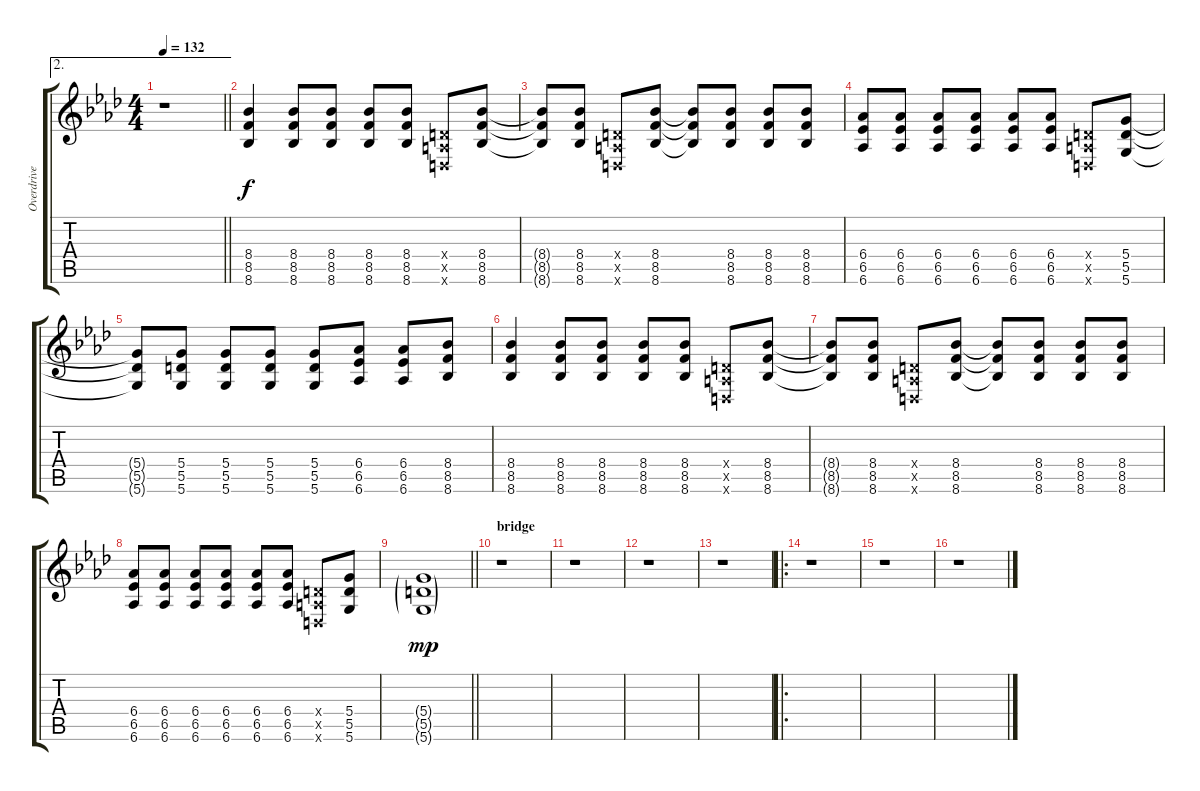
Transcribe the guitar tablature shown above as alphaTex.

\track ("Overdrive Guitar 2" "Overdrive ") {instrument overdrivenguitar}
\staff {score tabs}
\tuning (E4 B3 G3 D3 A2 D2) {hide}
\ae 2
\ts (4 4)
\tempo 132
\clef g2
\barLineRight lightlight
\ks ab
r.1{dy f} |
(8.4 8.5 8.6).4 (8.4 8.5 8.6).8 (8.4 8.5 8.6).8 (8.4 8.5 8.6).8 (8.4 8.5 8.6).8 (0.4{x} 0.5{x} 0.6{x}).8 (8.4 8.5 8.6).8 |
(8.4{t} 8.5{t} 8.6{t}).8 (8.4 8.5 8.6).8 (0.4{x} 0.5{x} 0.6{x}).8 (8.4 8.5 8.6).8 (8.4{t} 8.5{t} 8.6{t}).8 (8.4 8.5 8.6).8 (8.4 8.5 8.6).8 (8.4 8.5 8.6).8 |
(6.4 6.5 6.6).8 (6.4 6.5 6.6).8 (6.4 6.5 6.6).8 (6.4 6.5 6.6).8 (6.4 6.5 6.6).8 (6.4 6.5 6.6).8 (0.4{x} 0.5{x} 0.6{x}).8 (5.4 5.5 5.6).8 |
(5.4{t} 5.5{t} 5.6{t}).8 (5.4 5.5 5.6).8 (5.4 5.5 5.6).8 (5.4 5.5 5.6).8 (5.4 5.5 5.6).8 (6.4 6.5 6.6).8 (6.4 6.5 6.6).8 (8.4 8.5 8.6).8 |
(8.4 8.5 8.6).4 (8.4 8.5 8.6).8 (8.4 8.5 8.6).8 (8.4 8.5 8.6).8 (8.4 8.5 8.6).8 (0.4{x} 0.5{x} 0.6{x}).8 (8.4 8.5 8.6).8 |
(8.4{t} 8.5{t} 8.6{t}).8 (8.4 8.5 8.6).8 (0.4{x} 0.5{x} 0.6{x}).8 (8.4 8.5 8.6).8 (8.4{t} 8.5{t} 8.6{t}).8 (8.4 8.5 8.6).8 (8.4 8.5 8.6).8 (8.4 8.5 8.6).8 |
(6.4 6.5 6.6).8 (6.4 6.5 6.6).8 (6.4 6.5 6.6).8 (6.4 6.5 6.6).8 (6.4 6.5 6.6).8 (6.4 6.5 6.6).8 (0.4{x} 0.5{x} 0.6{x}).8 (5.4 5.5 5.6).8 |
\barLineRight lightlight
(5.4{g} 5.5{g} 5.6{g}).1{dy mp} |
\section ("" "bridge")
r.1 |
r.1 |
r.1 |
r.1 |
\ro
r.1 |
r.1 |
r.1
